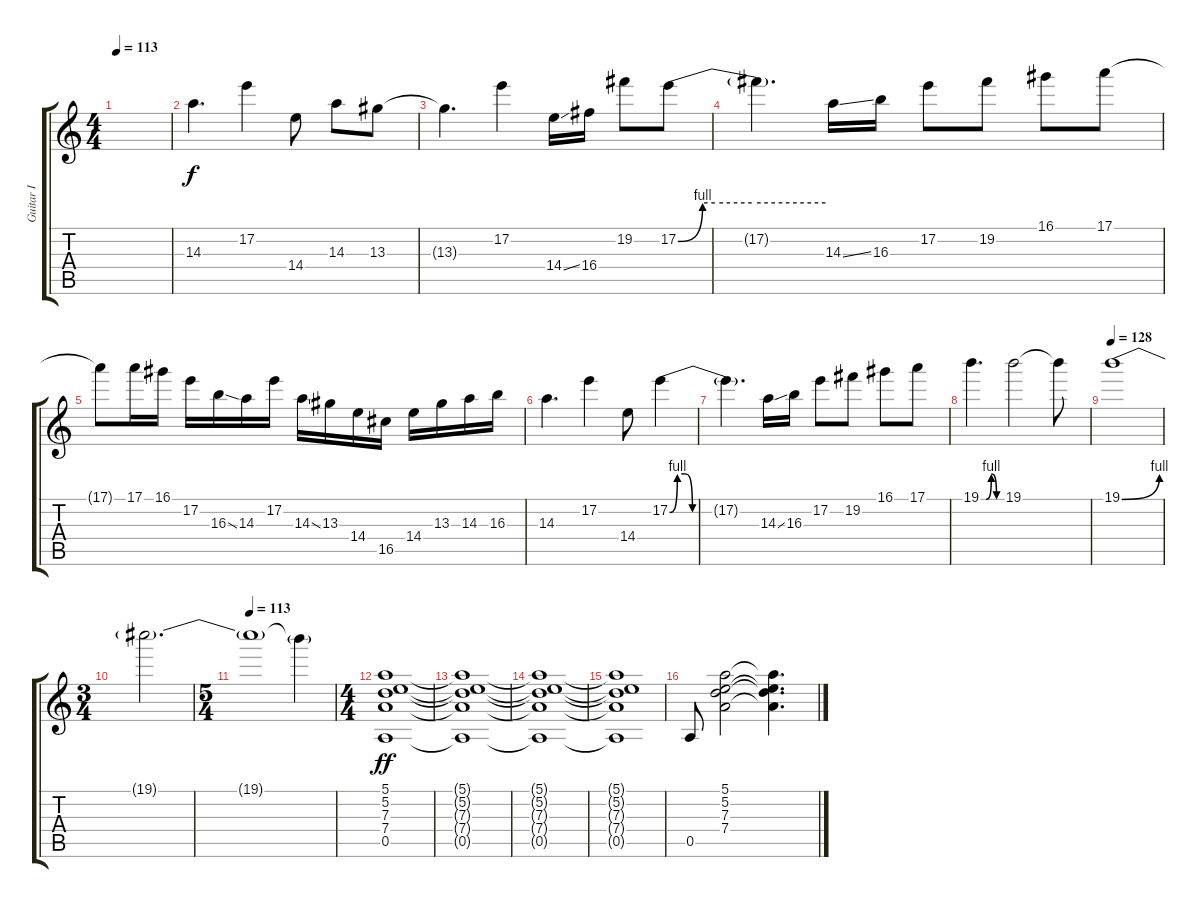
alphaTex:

\track ("Guitar I" "Guitar I") {instrument distortionguitar}
\staff {score tabs}
\tuning (E4 B3 G3 D3 A2 E2) {hide}
\ts (4 4)
\tempo 113
\clef g2
\ks c
|
14.3.4{d volume 8} 17.2.4 14.4.8 14.3.8{volume 9} 13.3.8 |
13.3{t}.4{d} 17.2.4{volume 9} 14.4{ss}.16 16.4.16 19.2.8 17.2{be (custom 0 0 10 4 15 4 30 4 60 4)}.8{volume 10} |
17.2{t}.4{d} 14.3{ss}.16{volume 11} 16.3.16 17.2.8 19.2.8{volume 12} 16.1.8 17.1.8 |
17.1{t}.8 17.1.16 16.1.16 17.2.16 16.3{ss}.16 14.3.16 17.2.16 14.3{ss}.16 13.3.16 14.4.16 16.5.16 14.4.16 13.3.16 14.3.16 16.3.16 |
14.3.4{d} 17.2.4 14.4.8 17.2{be (custom 0 0 5 4 10 4 15 0 45 0 60 0)}.4 |
17.2{t}.4{d} 14.3{ss}.16 16.3.16 17.2.8 19.2.8 16.1.8 17.1.8 |
19.1{be (custom 0 0 15 0 30 4 45 0 60 0)}.4{d} 19.1.2 19.1{t}.8 |
\tempo 128
19.1{be (bend 0 0 60 4)}.1 |
\ts (3 4)
19.1{t}.2{d} |
\ts (5 4)
\tempo 113
19.1{t}.1 19.1{t}.4{dy f} |
\ts (4 4)
(5.1 5.2 7.3 7.4 0.5).1{dy ff volume 11 balance 10 instrument acousticguitarsteel} |
(5.1{t} 5.2{t} 7.3{t} 7.4{t} 0.5{t}).1 |
(5.1{t} 5.2{t} 7.3{t} 7.4{t} 0.5{t}).1 |
(5.1{t} 5.2{t} 7.3{t} 7.4{t} 0.5{t}).1 |
0.5.8 (5.1 5.2 7.3 7.4).2 (5.1{t} 5.2{t} 7.3{t} 7.4{t}).4{d}
